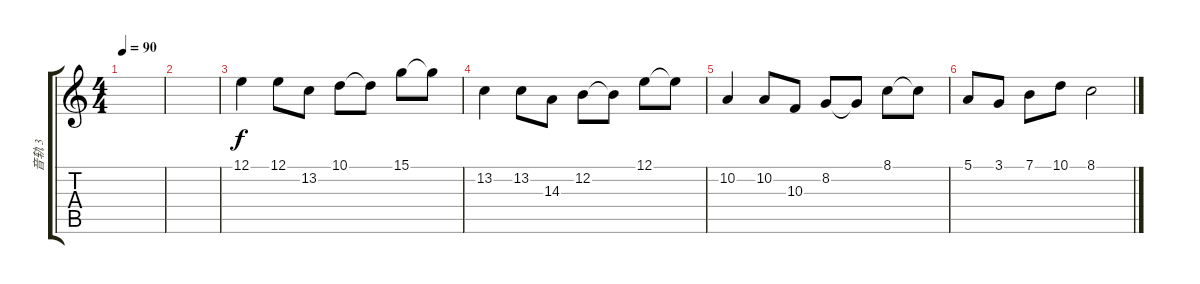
\track ("音轨 3" "音轨 3") {instrument stringensemble1}
\staff {score tabs}
\tuning (E4 B3 G3 D3 A2 E2) {hide}
\ts (4 4)
\tempo 90
\clef g2
\ks c
|
|
12.1.4 12.1.8 13.2.8 10.1.8 10.1{t}.8 15.1.8 15.1{t}.8 |
13.2.4 13.2.8 14.3.8 12.2.8 12.2{t}.8 12.1.8 12.1{t}.8 |
10.2.4 10.2.8 10.3.8 8.2.8 8.2{t}.8 8.1.8 8.1{t}.8 |
5.1.8 3.1.8 7.1.8 10.1.8 8.1.2
